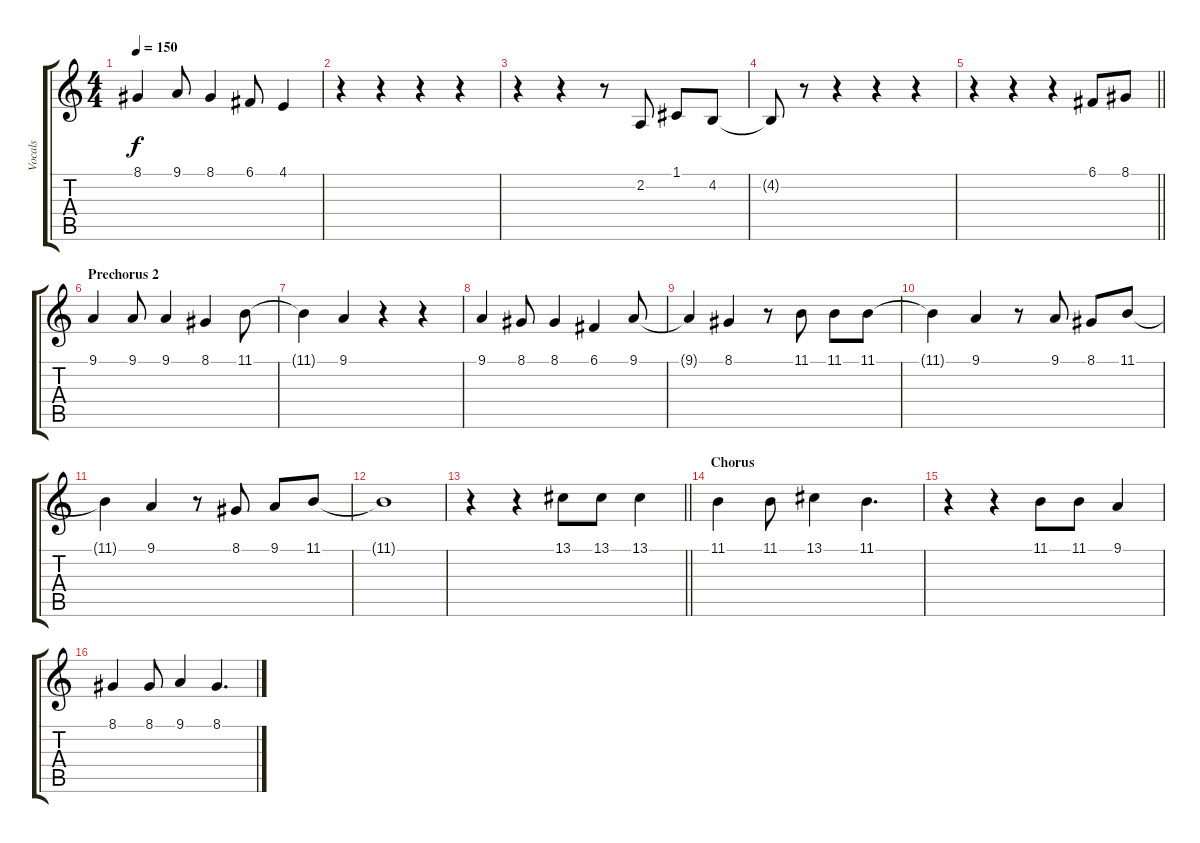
\track ("Vocals" "Vocals") {instrument lead6voice}
\staff {score tabs}
\tuning (C4 G3 Eb3 Bb2 F2 C2) {hide}
\ts (4 4)
\tempo 150
\clef g2
\ks c
8.1.4{dy f} 9.1.8 8.1.4 6.1.8 4.1.4 |
r.4 r.4 r.4 r.4 |
r.4 r.4 r.8 2.2.8 1.1.8 4.2.8 |
4.2{t}.8 r.8 r.4 r.4 r.4 |
\barLineRight lightlight
r.4 r.4 r.4 6.1.8 8.1.8 |
\section ("" "Prechorus 2")
9.1.4 9.1.8 9.1.4 8.1.4 11.1.8 |
11.1{t}.4 9.1.4 r.4 r.4 |
9.1.4 8.1.8 8.1.4 6.1.4 9.1.8 |
9.1{t}.4 8.1.4 r.8 11.1.8 11.1.8 11.1.8 |
11.1{t}.4 9.1.4 r.8 9.1.8 8.1.8 11.1.8 |
11.1{t}.4 9.1.4 r.8 8.1.8 9.1.8 11.1.8 |
11.1{t}.1 |
\barLineRight lightlight
r.4 r.4 13.1.8 13.1.8 13.1.4 |
\section ("" "Chorus")
11.1.4 11.1.8 13.1.4 11.1.4{d} |
r.4 r.4 11.1.8 11.1.8 9.1.4 |
8.1.4 8.1.8 9.1.4 8.1.4{d}
